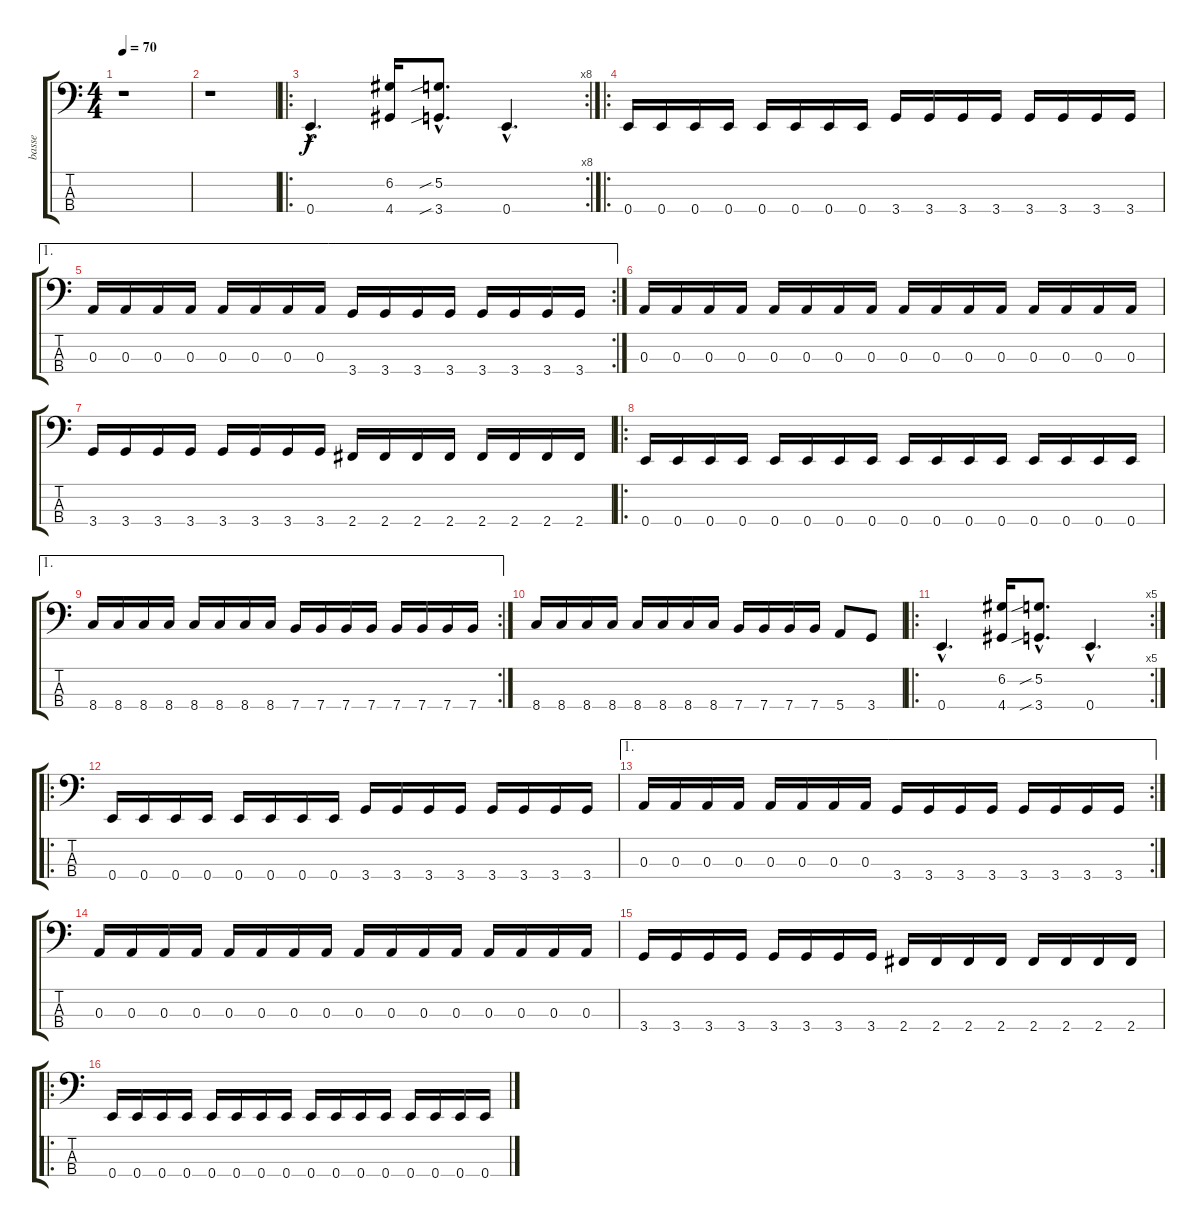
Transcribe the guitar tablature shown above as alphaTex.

\track ("basse" "basse") {instrument synthbass2}
\staff {score tabs}
\tuning (G2 D2 A1 E1) {hide}
\ts (4 4)
\tempo 70
\clef f4
\ks c
r.1{dy f instrument synthbass2} |
r.1 |
\ro
\rc 8
0.4{hac}.4{d} (6.2 4.4).16 (5.2{sib hac} 3.4{sib hac}).8{d} 0.4{hac}.4{d} |
\ro
0.4.16 0.4.16 0.4.16 0.4.16 0.4.16 0.4.16 0.4.16 0.4.16 3.4.16 3.4.16 3.4.16 3.4.16 3.4.16 3.4.16 3.4.16 3.4.16 |
\ae 1
\rc 2
0.3.16 0.3.16 0.3.16 0.3.16 0.3.16 0.3.16 0.3.16 0.3.16 3.4.16 3.4.16 3.4.16 3.4.16 3.4.16 3.4.16 3.4.16 3.4.16 |
0.3.16 0.3.16 0.3.16 0.3.16 0.3.16 0.3.16 0.3.16 0.3.16 0.3.16 0.3.16 0.3.16 0.3.16 0.3.16 0.3.16 0.3.16 0.3.16 |
3.4.16 3.4.16 3.4.16 3.4.16 3.4.16 3.4.16 3.4.16 3.4.16 2.4.16 2.4.16 2.4.16 2.4.16 2.4.16 2.4.16 2.4.16 2.4.16 |
\ro
0.4.16 0.4.16 0.4.16 0.4.16 0.4.16 0.4.16 0.4.16 0.4.16 0.4.16 0.4.16 0.4.16 0.4.16 0.4.16 0.4.16 0.4.16 0.4.16 |
\ae 1
\rc 2
8.4.16 8.4.16 8.4.16 8.4.16 8.4.16 8.4.16 8.4.16 8.4.16 7.4.16 7.4.16 7.4.16 7.4.16 7.4.16 7.4.16 7.4.16 7.4.16 |
8.4.16 8.4.16 8.4.16 8.4.16 8.4.16 8.4.16 8.4.16 8.4.16 7.4.16 7.4.16 7.4.16 7.4.16 5.4.8 3.4.8 |
\ro
\rc 5
0.4{hac}.4{d} (6.2 4.4).16 (5.2{sib hac} 3.4{sib hac}).8{d} 0.4{hac}.4{d} |
\ro
0.4.16 0.4.16 0.4.16 0.4.16 0.4.16 0.4.16 0.4.16 0.4.16 3.4.16 3.4.16 3.4.16 3.4.16 3.4.16 3.4.16 3.4.16 3.4.16 |
\ae 1
\rc 2
0.3.16 0.3.16 0.3.16 0.3.16 0.3.16 0.3.16 0.3.16 0.3.16 3.4.16 3.4.16 3.4.16 3.4.16 3.4.16 3.4.16 3.4.16 3.4.16 |
0.3.16 0.3.16 0.3.16 0.3.16 0.3.16 0.3.16 0.3.16 0.3.16 0.3.16 0.3.16 0.3.16 0.3.16 0.3.16 0.3.16 0.3.16 0.3.16 |
3.4.16 3.4.16 3.4.16 3.4.16 3.4.16 3.4.16 3.4.16 3.4.16 2.4.16 2.4.16 2.4.16 2.4.16 2.4.16 2.4.16 2.4.16 2.4.16 |
\ro
0.4.16 0.4.16 0.4.16 0.4.16 0.4.16 0.4.16 0.4.16 0.4.16 0.4.16 0.4.16 0.4.16 0.4.16 0.4.16 0.4.16 0.4.16 0.4.16
